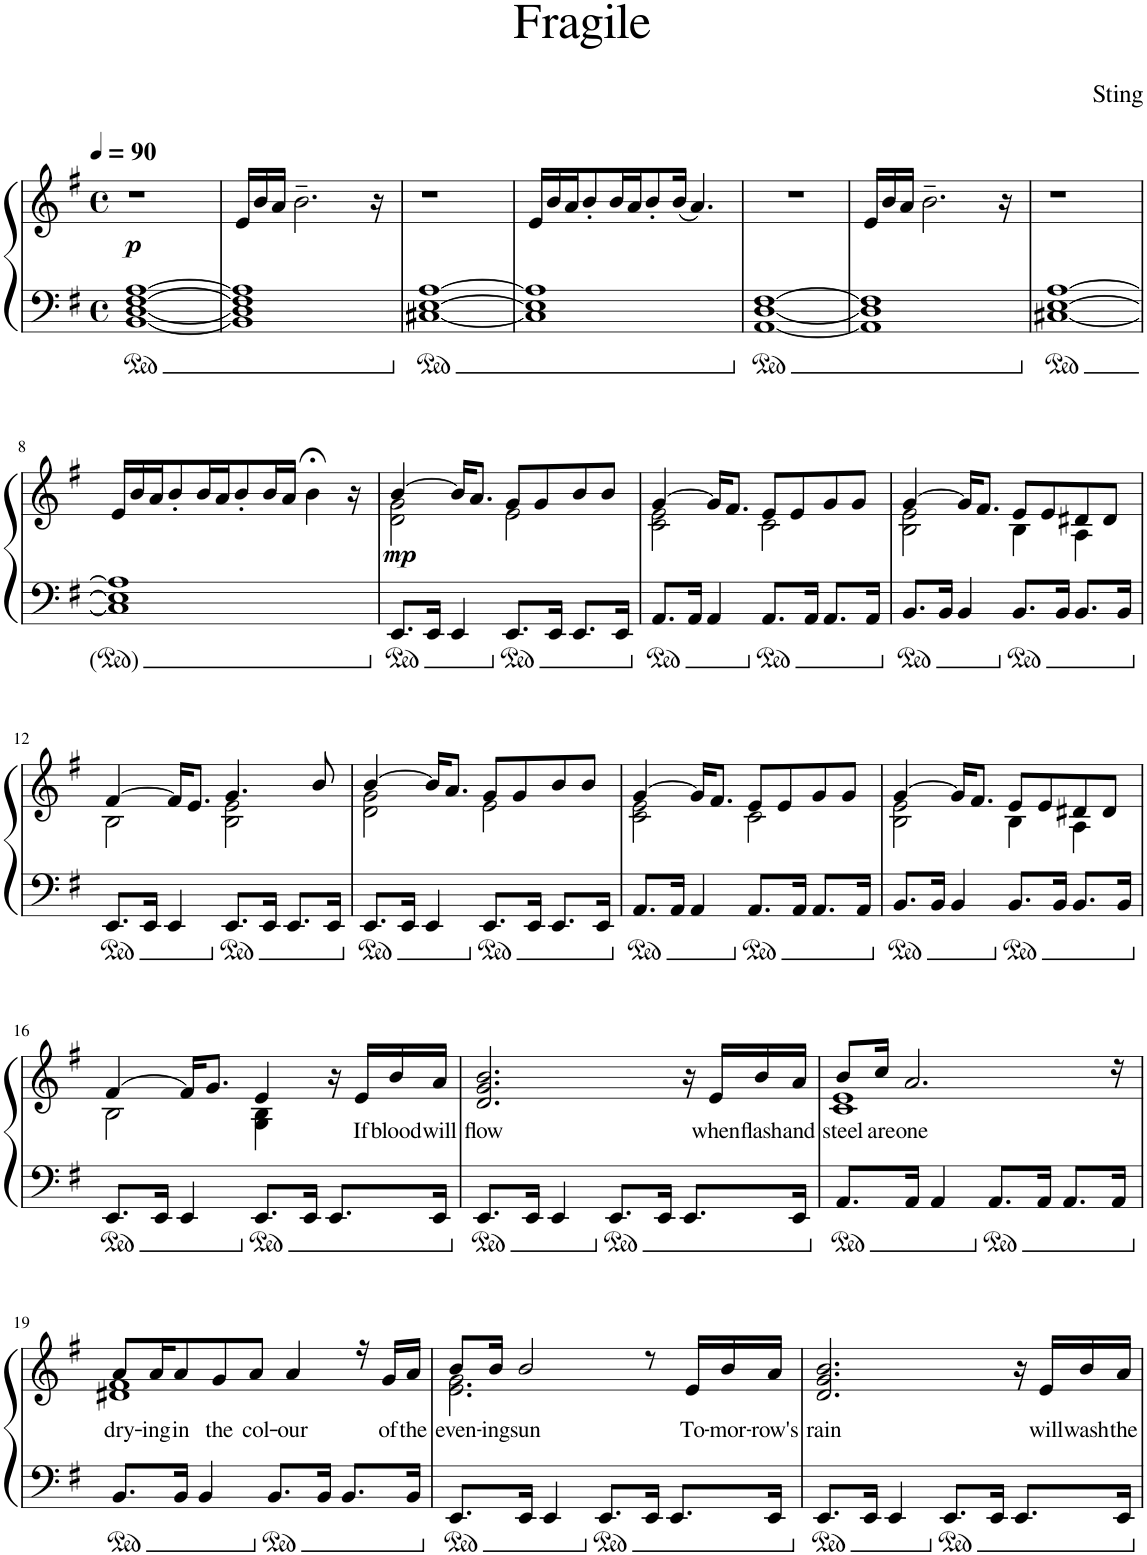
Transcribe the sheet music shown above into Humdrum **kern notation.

**kern	**kern	**text	**dynam
*part1	*part1	*part1	*part1
*staff2	*staff1	*staff1	*staff1/2
*I"Piano	*	*	*
*I'Pno.	*	*	*
*clefF4	*clefG2	*	*
*k[f#]	*k[f#]	*	*
*M4/4	*M4/4	*	*
*met(c)	*met(c)	*	*
*MM90	*MM90	*	*
=1	=1	=1	=1
!	!	!	!LO:DY:a=2
[1BB [1D [1F# [1A	1r	.	p
=2	=2	=2	=2
1BB] 1D] 1F#] 1A]	16e/LL	.	.
.	16b/	.	.
.	16a/JJ	.	.
.	2.b~\	.	.
.	16r	.	.
=3	=3	=3	=3
[1C#X [1E [1A	1r	.	.
=4	=4	=4	=4
1C#] 1E] 1A]	16e/LL	.	.
.	16b/	.	.
.	16a/J	.	.
.	8b'/	.	.
.	16b/L	.	.
.	16a/J	.	.
.	8b'/	.	.
.	(16b/Jk	.	.
.	4.a/)	.	.
=5	=5	=5	=5
[1AA [1D [1F#	1r	.	.
=6	=6	=6	=6
1AA] 1D] 1F#]	16e/LL	.	.
.	16b/	.	.
.	16a/JJ	.	.
.	2.b~\	.	.
.	16r	.	.
=7	=7	=7	=7
[1C#X [1E [1A	1r	.	.
!!LO:LB:g=z
=8	=8	=8	=8
1C#] 1E] 1A]	16e/LL	.	.
.	16b/	.	.
.	16a/J	.	.
.	8b'/	.	.
.	16b/L	.	.
.	16a/J	.	.
.	8b'/	.	.
.	16b/L	.	.
.	16a/JJ	.	.
.	4b;<\	.	.
.	16r	.	.
=9	=9	=9	=9
*	*^	*	*
!	!	!	!	!LO:DY:b
8.EE/L	[4b/	2d\ 2g\	.	mp
16EE/Jk	.	.	.	.
4EE/	16b/KL]	.	.	.
.	8.a/J	.	.	.
8.EE/L	8g/L	2e\	.	.
.	8g/	.	.	.
16EE/Jk	.	.	.	.
8.EE/L	8b/	.	.	.
.	8b/J	.	.	.
16EE/Jk	.	.	.	.
=10	=10	=10	=10	=10
8.AA/L	[4g/	2c\ 2e\	.	.
16AA/Jk	.	.	.	.
4AA/	16g/KL]	.	.	.
.	8.f#/J	.	.	.
8.AA/L	8e/L	2c\	.	.
.	8e/	.	.	.
16AA/Jk	.	.	.	.
8.AA/L	8g/	.	.	.
.	8g/J	.	.	.
16AA/Jk	.	.	.	.
=11	=11	=11	=11	=11
8.BB/L	[4g/	2B\ 2e\	.	.
16BB/Jk	.	.	.	.
4BB/	16g/KL]	.	.	.
.	8.f#/J	.	.	.
8.BB/L	8e/L	4B\	.	.
.	8e/	.	.	.
16BB/Jk	.	.	.	.
8.BB/L	8d#X/	4A\	.	.
.	8d#/J	.	.	.
16BB/Jk	.	.	.	.
!!LO:LB:g=z	!!
=12	=12	=12	=12	=12
8.EE/L	[4f#/	2B\	.	.
16EE/Jk	.	.	.	.
4EE/	16f#/KL]	.	.	.
.	8.e/J	.	.	.
8.EE/L	4.g/	2B\ 2e\	.	.
16EE/Jk	.	.	.	.
8.EE/L	.	.	.	.
.	8b/	.	.	.
16EE/Jk	.	.	.	.
=13	=13	=13	=13	=13
8.EE/L	[4b/	2d\ 2g\	.	.
16EE/Jk	.	.	.	.
4EE/	16b/KL]	.	.	.
.	8.a/J	.	.	.
8.EE/L	8g/L	2e\	.	.
.	8g/	.	.	.
16EE/Jk	.	.	.	.
8.EE/L	8b/	.	.	.
.	8b/J	.	.	.
16EE/Jk	.	.	.	.
=14	=14	=14	=14	=14
8.AA/L	[4g/	2c\ 2e\	.	.
16AA/Jk	.	.	.	.
4AA/	16g/KL]	.	.	.
.	8.f#/J	.	.	.
8.AA/L	8e/L	2c\	.	.
.	8e/	.	.	.
16AA/Jk	.	.	.	.
8.AA/L	8g/	.	.	.
.	8g/J	.	.	.
16AA/Jk	.	.	.	.
=15	=15	=15	=15	=15
8.BB/L	[4g/	2B\ 2e\	.	.
16BB/Jk	.	.	.	.
4BB/	16g/KL]	.	.	.
.	8.f#/J	.	.	.
8.BB/L	8e/L	4B\	.	.
.	8e/	.	.	.
16BB/Jk	.	.	.	.
8.BB/L	8d#X/	4A\	.	.
.	8d#/J	.	.	.
16BB/Jk	.	.	.	.
!!LO:LB:g=z	!!
=16	=16	=16	=16	=16
8.EE/L	[4f#/	2B\	.	.
16EE/Jk	.	.	.	.
4EE/	16f#/KL]	.	.	.
.	8.g/J	.	.	.
8.EE/L	4e/	4G\ 4B\	.	.
16EE/Jk	.	.	.	.
8.EE/L	16r	4ryy	.	.
!	!	!	!LO:LY:b	!
.	16e/LL	.	If	.
!	!	!	!LO:LY:b	!
.	16b/	.	blood	.
!	!	!	!LO:LY:b	!
16EE/Jk	16a/JJ	.	will	.
*	*v	*v	*	*
=17	=17	=17	=17
!	!	!LO:LY:b	!
8.EE/L	2.d/ 2.g/ 2.b/	flow	.
16EE/Jk	.	.	.
4EE/	.	.	.
8.EE/L	.	.	.
16EE/Jk	.	.	.
8.EE/L	16r	.	.
!	!	!LO:LY:b	!
.	16e/LL	when	.
!	!	!LO:LY:b	!
.	16b/	flash	.
!	!	!LO:LY:b	!
16EE/Jk	16a/JJ	and	.
=18	=18	=18	=18
!	!	!LO:LY:b	!
*	*^	*	*
8.AA/L	8b/L	1c 1e	steel	.
!	!	!	!LO:LY:b	!
.	16cc/Jk	.	are	.
!	!	!	!LO:LY:b	!
16AA/Jk	2.a/	.	one	.
4AA/	.	.	.	.
8.AA/L	.	.	.	.
16AA/Jk	.	.	.	.
8.AA/L	.	.	.	.
16AA/Jk	16r	.	.	.
!!LO:LB:g=z	!!
=19	=19	=19	=19	=19
!	!	!	!LO:LY:b	!
8.BB/L	8a/L	1d#X 1f#	dry-	.
!	!	!	!LO:LY:b	!
.	16a/K	.	-ing	.
!	!	!	!LO:LY:b	!
16BB/Jk	8a/	.	in	.
4BB/	.	.	.	.
!	!	!	!LO:LY:b	!
.	8g/	.	the	.
!	!	!	!LO:LY:b	!
.	8a/J	.	col-	.
8.BB/L	.	.	.	.
!	!	!	!LO:LY:b	!
.	4a/	.	-our	.
16BB/Jk	.	.	.	.
8.BB/L	.	.	.	.
.	16r	.	.	.
!	!	!	!LO:LY:b	!
.	16g/LL	.	of	.
!	!	!	!LO:LY:b	!
16BB/Jk	16a/JJ	.	the	.
=20	=20	=20	=20	=20
!	!	!	!LO:LY:b	!
8.EE/L	8b/L	2.e\ 2.g\	even-	.
!	!	!	!LO:LY:b	!
.	16b/Jk	.	-ing	.
!	!	!	!LO:LY:b	!
16EE/Jk	2b/	.	sun	.
4EE/	.	.	.	.
8.EE/L	.	.	.	.
16EE/Jk	8r	.	.	.
8.EE/L	.	4ryy	.	.
!	!	!	!LO:LY:b	!
.	16e/LL	.	To-	.
!	!	!	!LO:LY:b	!
.	16b/	.	-mor-	.
!	!	!	!LO:LY:b	!
16EE/Jk	16a/JJ	.	-row's	.
*	*v	*v	*	*
=21	=21	=21	=21
!	!	!LO:LY:b	!
8.EE/L	2.d/ 2.g/ 2.b/	rain	.
16EE/Jk	.	.	.
4EE/	.	.	.
8.EE/L	.	.	.
16EE/Jk	.	.	.
8.EE/L	16r	.	.
!	!	!LO:LY:b	!
.	16e/LL	will	.
!	!	!LO:LY:b	!
.	16b/	wash	.
!	!	!LO:LY:b	!
16EE/Jk	16a/JJ	the	.
=	=	=	=
*-	*-	*-	*-
